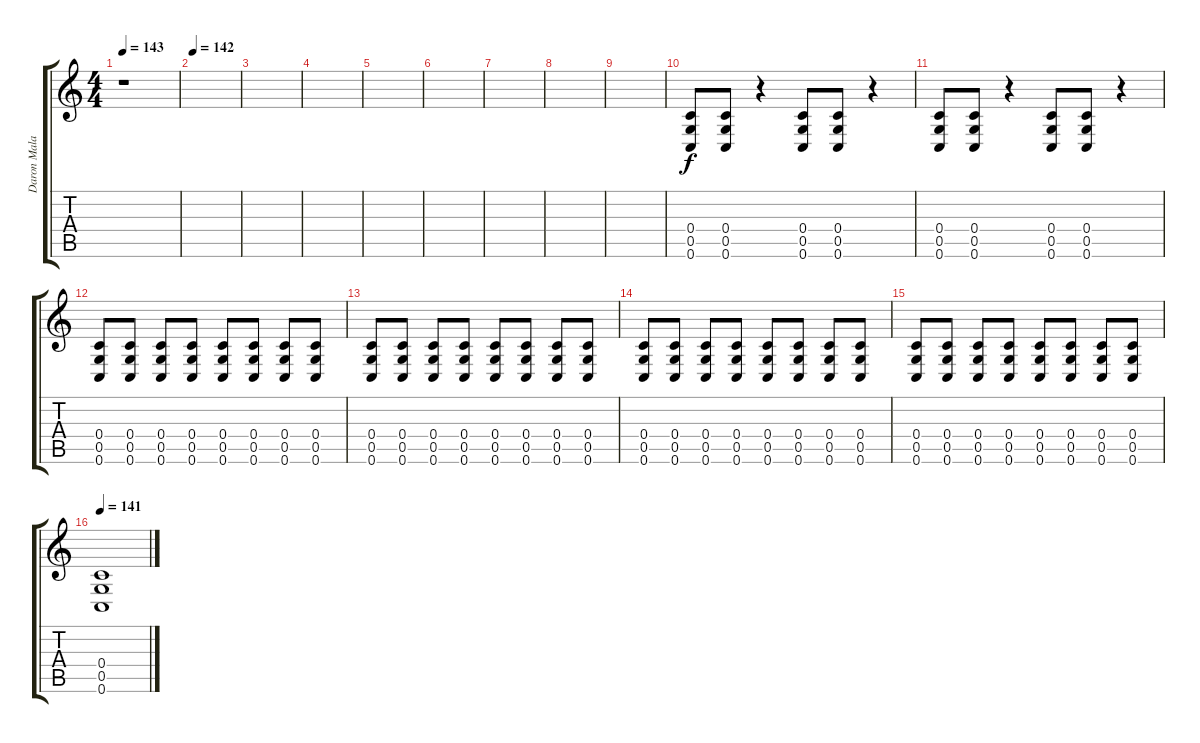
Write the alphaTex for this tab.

\track ("Daron Malakian (Distortion)" "Daron Mala") {instrument distortionguitar}
\staff {score tabs}
\tuning (D4 A3 F3 C3 G2 C2) {hide}
\ts (4 4)
\tempo 143
\clef g2
\ks c
r.1{dy fff} |
\tempo 142
|
|
|
|
|
|
|
|
(0.4 0.5 0.6).8{dy f} (0.4 0.5 0.6).8 r.4 (0.4 0.5 0.6).8 (0.4 0.5 0.6).8 r.4 |
(0.4 0.5 0.6).8 (0.4 0.5 0.6).8 r.4 (0.4 0.5 0.6).8 (0.4 0.5 0.6).8 r.4 |
(0.4 0.5 0.6).8 (0.4 0.5 0.6).8 (0.4 0.5 0.6).8 (0.4 0.5 0.6).8 (0.4 0.5 0.6).8 (0.4 0.5 0.6).8 (0.4 0.5 0.6).8 (0.4 0.5 0.6).8 |
(0.4 0.5 0.6).8 (0.4 0.5 0.6).8 (0.4 0.5 0.6).8 (0.4 0.5 0.6).8 (0.4 0.5 0.6).8 (0.4 0.5 0.6).8 (0.4 0.5 0.6).8 (0.4 0.5 0.6).8 |
(0.4 0.5 0.6).8 (0.4 0.5 0.6).8 (0.4 0.5 0.6).8 (0.4 0.5 0.6).8 (0.4 0.5 0.6).8 (0.4 0.5 0.6).8 (0.4 0.5 0.6).8 (0.4 0.5 0.6).8 |
(0.4 0.5 0.6).8 (0.4 0.5 0.6).8 (0.4 0.5 0.6).8 (0.4 0.5 0.6).8 (0.4 0.5 0.6).8 (0.4 0.5 0.6).8 (0.4 0.5 0.6).8 (0.4 0.5 0.6).8 |
\tempo 141
(0.4 0.5 0.6).1
